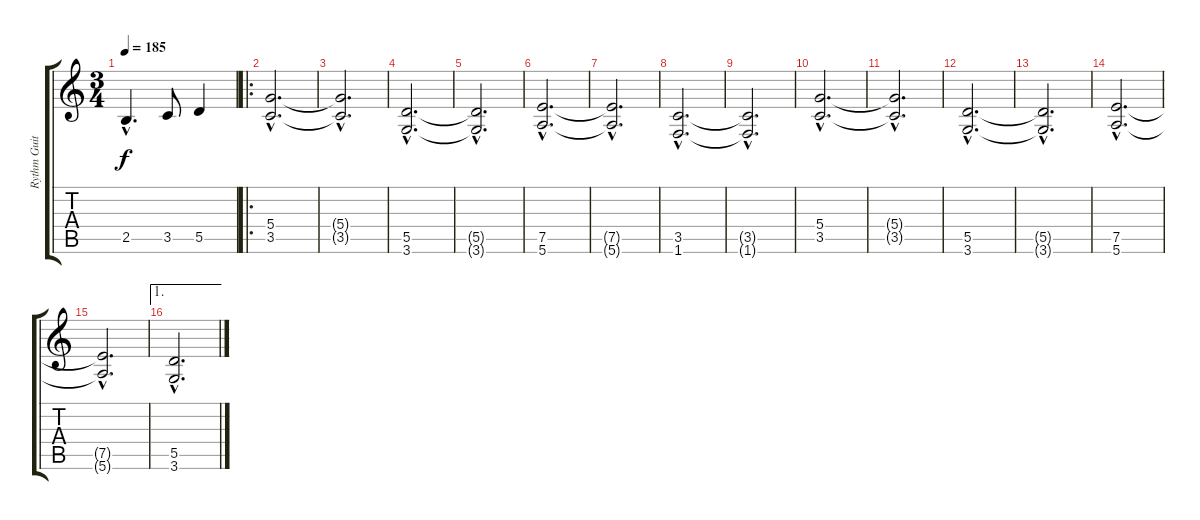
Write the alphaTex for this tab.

\track ("Rythm Guitar" "Rythm Guit") {instrument distortionguitar}
\staff {score tabs}
\tuning (E4 B3 G3 D3 A2 E2) {hide}
\ts (3 4)
\tempo 185
\clef g2
\ks c
2.5{hac}.4{d dy f} 3.5.8 5.5.4 |
\ro
(5.4{hac} 3.5{hac}).2{d} |
(5.4{hac t} 3.5{hac t}).2{d} |
(5.5{hac} 3.6{hac}).2{d} |
(5.5{hac t} 3.6{hac t}).2{d} |
(7.5{hac} 5.6{hac}).2{d} |
(7.5{hac t} 5.6{hac t}).2{d} |
(3.5{hac} 1.6{hac}).2{d} |
(3.5{hac t} 1.6{hac t}).2{d} |
(5.4{hac} 3.5{hac}).2{d} |
(5.4{hac t} 3.5{hac t}).2{d} |
(5.5{hac} 3.6{hac}).2{d} |
(5.5{hac t} 3.6{hac t}).2{d} |
(7.5{hac} 5.6{hac}).2{d} |
(7.5{hac t} 5.6{hac t}).2{d} |
\ae 1
(5.5{hac} 3.6{hac}).2{d}
